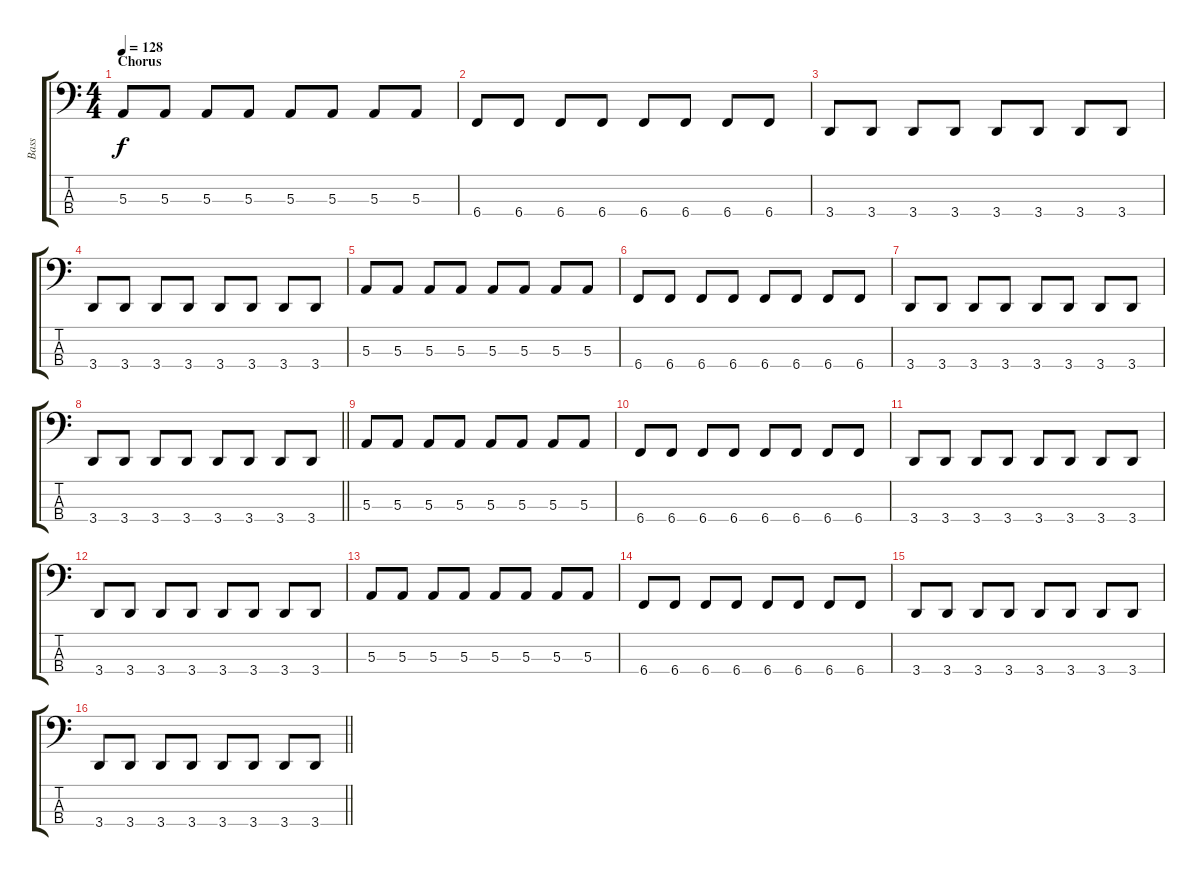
\track ("Bass" "Bass") {instrument electricbassfinger}
\staff {score tabs}
\tuning (D2 A1 E1 B0) {hide}
\ts (4 4)
\section ("" "Chorus")
\tempo 128
\clef f4
\ks c
5.3.8{dy f} 5.3.8 5.3.8 5.3.8 5.3.8 5.3.8 5.3.8 5.3.8 |
6.4.8 6.4.8 6.4.8 6.4.8 6.4.8 6.4.8 6.4.8 6.4.8 |
3.4.8 3.4.8 3.4.8 3.4.8 3.4.8 3.4.8 3.4.8 3.4.8 |
3.4.8 3.4.8 3.4.8 3.4.8 3.4.8 3.4.8 3.4.8 3.4.8 |
5.3.8 5.3.8 5.3.8 5.3.8 5.3.8 5.3.8 5.3.8 5.3.8 |
6.4.8 6.4.8 6.4.8 6.4.8 6.4.8 6.4.8 6.4.8 6.4.8 |
3.4.8 3.4.8 3.4.8 3.4.8 3.4.8 3.4.8 3.4.8 3.4.8 |
\barLineRight lightlight
3.4.8 3.4.8 3.4.8 3.4.8 3.4.8 3.4.8 3.4.8 3.4.8 |
\section ("" "")
5.3.8 5.3.8 5.3.8 5.3.8 5.3.8 5.3.8 5.3.8 5.3.8 |
6.4.8 6.4.8 6.4.8 6.4.8 6.4.8 6.4.8 6.4.8 6.4.8 |
3.4.8 3.4.8 3.4.8 3.4.8 3.4.8 3.4.8 3.4.8 3.4.8 |
3.4.8 3.4.8 3.4.8 3.4.8 3.4.8 3.4.8 3.4.8 3.4.8 |
5.3.8 5.3.8 5.3.8 5.3.8 5.3.8 5.3.8 5.3.8 5.3.8 |
6.4.8 6.4.8 6.4.8 6.4.8 6.4.8 6.4.8 6.4.8 6.4.8 |
3.4.8 3.4.8 3.4.8 3.4.8 3.4.8 3.4.8 3.4.8 3.4.8 |
\barLineRight lightlight
3.4.8 3.4.8 3.4.8 3.4.8 3.4.8 3.4.8 3.4.8 3.4.8
